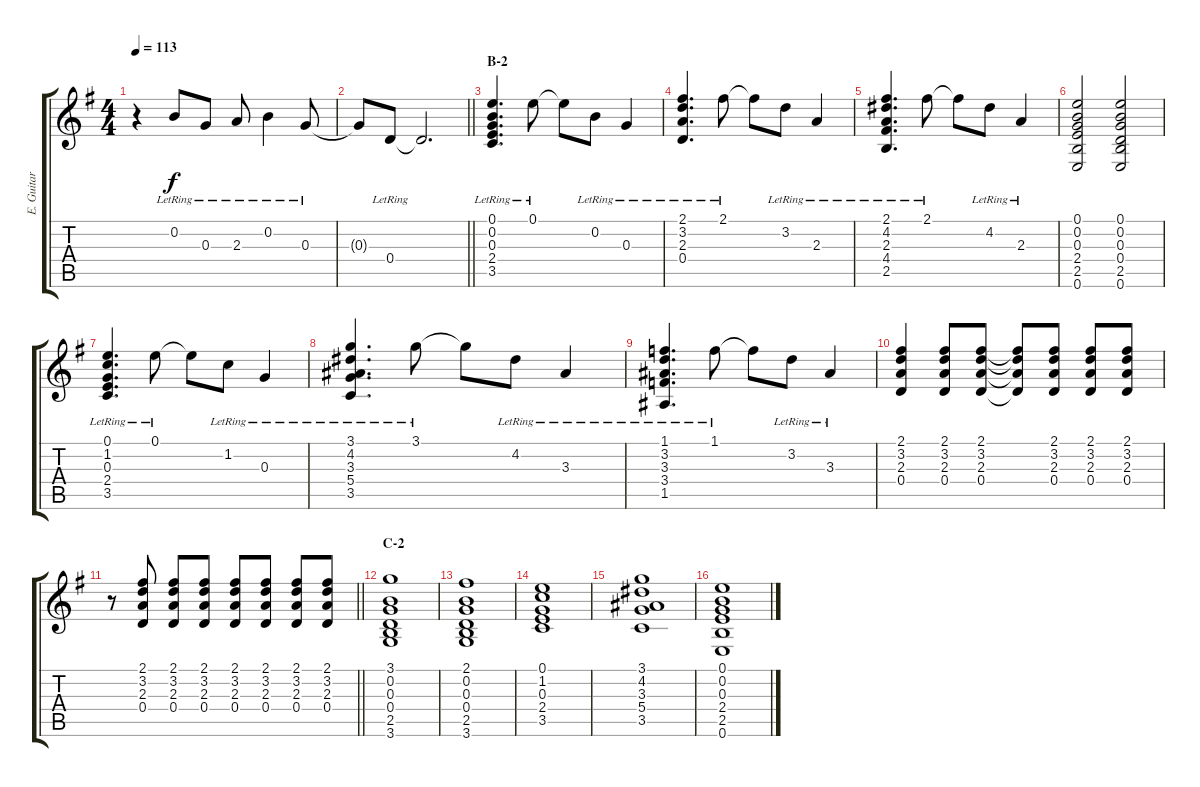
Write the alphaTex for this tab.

\track ("E. Guitar I" "E. Guitar ") {instrument electricguitarjazz}
\staff {score tabs}
\tuning (E4 B3 G3 D3 A2 E2) {hide}
\ts (4 4)
\tempo 113
\clef g2
\ks g
r.4{dy f} 0.2{lr}.8 0.3{lr}.8 2.3{lr}.8 0.2{lr}.4 0.3{lr}.8 |
\barLineRight lightlight
0.3{t}.8 0.4{lr}.8 0.4{t}.2{d} |
\section ("" "B-2")
(0.1{lr} 0.2{lr} 0.3{lr} 2.4{lr} 3.5{lr}).4{d} 0.1{lr}.8 0.1{t}.8 0.2{lr}.8 0.3{lr}.4 |
(2.1{lr} 3.2{lr} 2.3{lr} 0.4{lr}).4{d} 2.1{lr}.8 2.1{t}.8 3.2{lr}.8 2.3{lr}.4 |
(2.1{lr} 4.2{lr} 2.3{lr} 4.4{lr} 2.5{lr}).4{d} 2.1{lr}.8 2.1{t}.8 4.2{lr}.8 2.3{lr}.4 |
(0.1 0.2 0.3 2.4 2.5 0.6).2 (0.1 0.2 0.3 0.4 2.5 0.6).2 |
(0.1{lr} 1.2{lr} 0.3{lr} 2.4{lr} 3.5{lr}).4{d} 0.1{lr}.8 0.1{t}.8 1.2{lr}.8 0.3{lr}.4 |
(3.1{lr} 4.2{lr} 3.3{lr} 5.4{lr} 3.5{lr}).4{d} 3.1{lr}.8 3.1{t}.8 4.2{lr}.8 3.3{lr}.4 |
(1.1{lr} 3.2{lr} 3.3{lr} 3.4{lr} 1.5{lr}).4{d} 1.1{lr}.8 1.1{t}.8 3.2{lr}.8 3.3{lr}.4 |
(2.1 3.2 2.3 0.4).4 (2.1 3.2 2.3 0.4).8 (2.1 3.2 2.3 0.4).8 (2.1{t} 3.2{t} 2.3{t} 0.4{t}).8 (2.1 3.2 2.3 0.4).8 (2.1 3.2 2.3 0.4).8 (2.1 3.2 2.3 0.4).8 |
\barLineRight lightlight
r.8 (2.1 3.2 2.3 0.4).8 (2.1 3.2 2.3 0.4).8 (2.1 3.2 2.3 0.4).8 (2.1 3.2 2.3 0.4).8 (2.1 3.2 2.3 0.4).8 (2.1 3.2 2.3 0.4).8 (2.1 3.2 2.3 0.4).8 |
\section ("" "C-2")
(3.1 0.2 0.3 0.4 2.5 3.6).1 |
(2.1 0.2 0.3 0.4 2.5 3.6).1 |
(0.1 1.2 0.3 2.4 3.5).1 |
(3.1 4.2 3.3 5.4 3.5).1 |
(0.1 0.2 0.3 2.4 2.5 0.6).1
